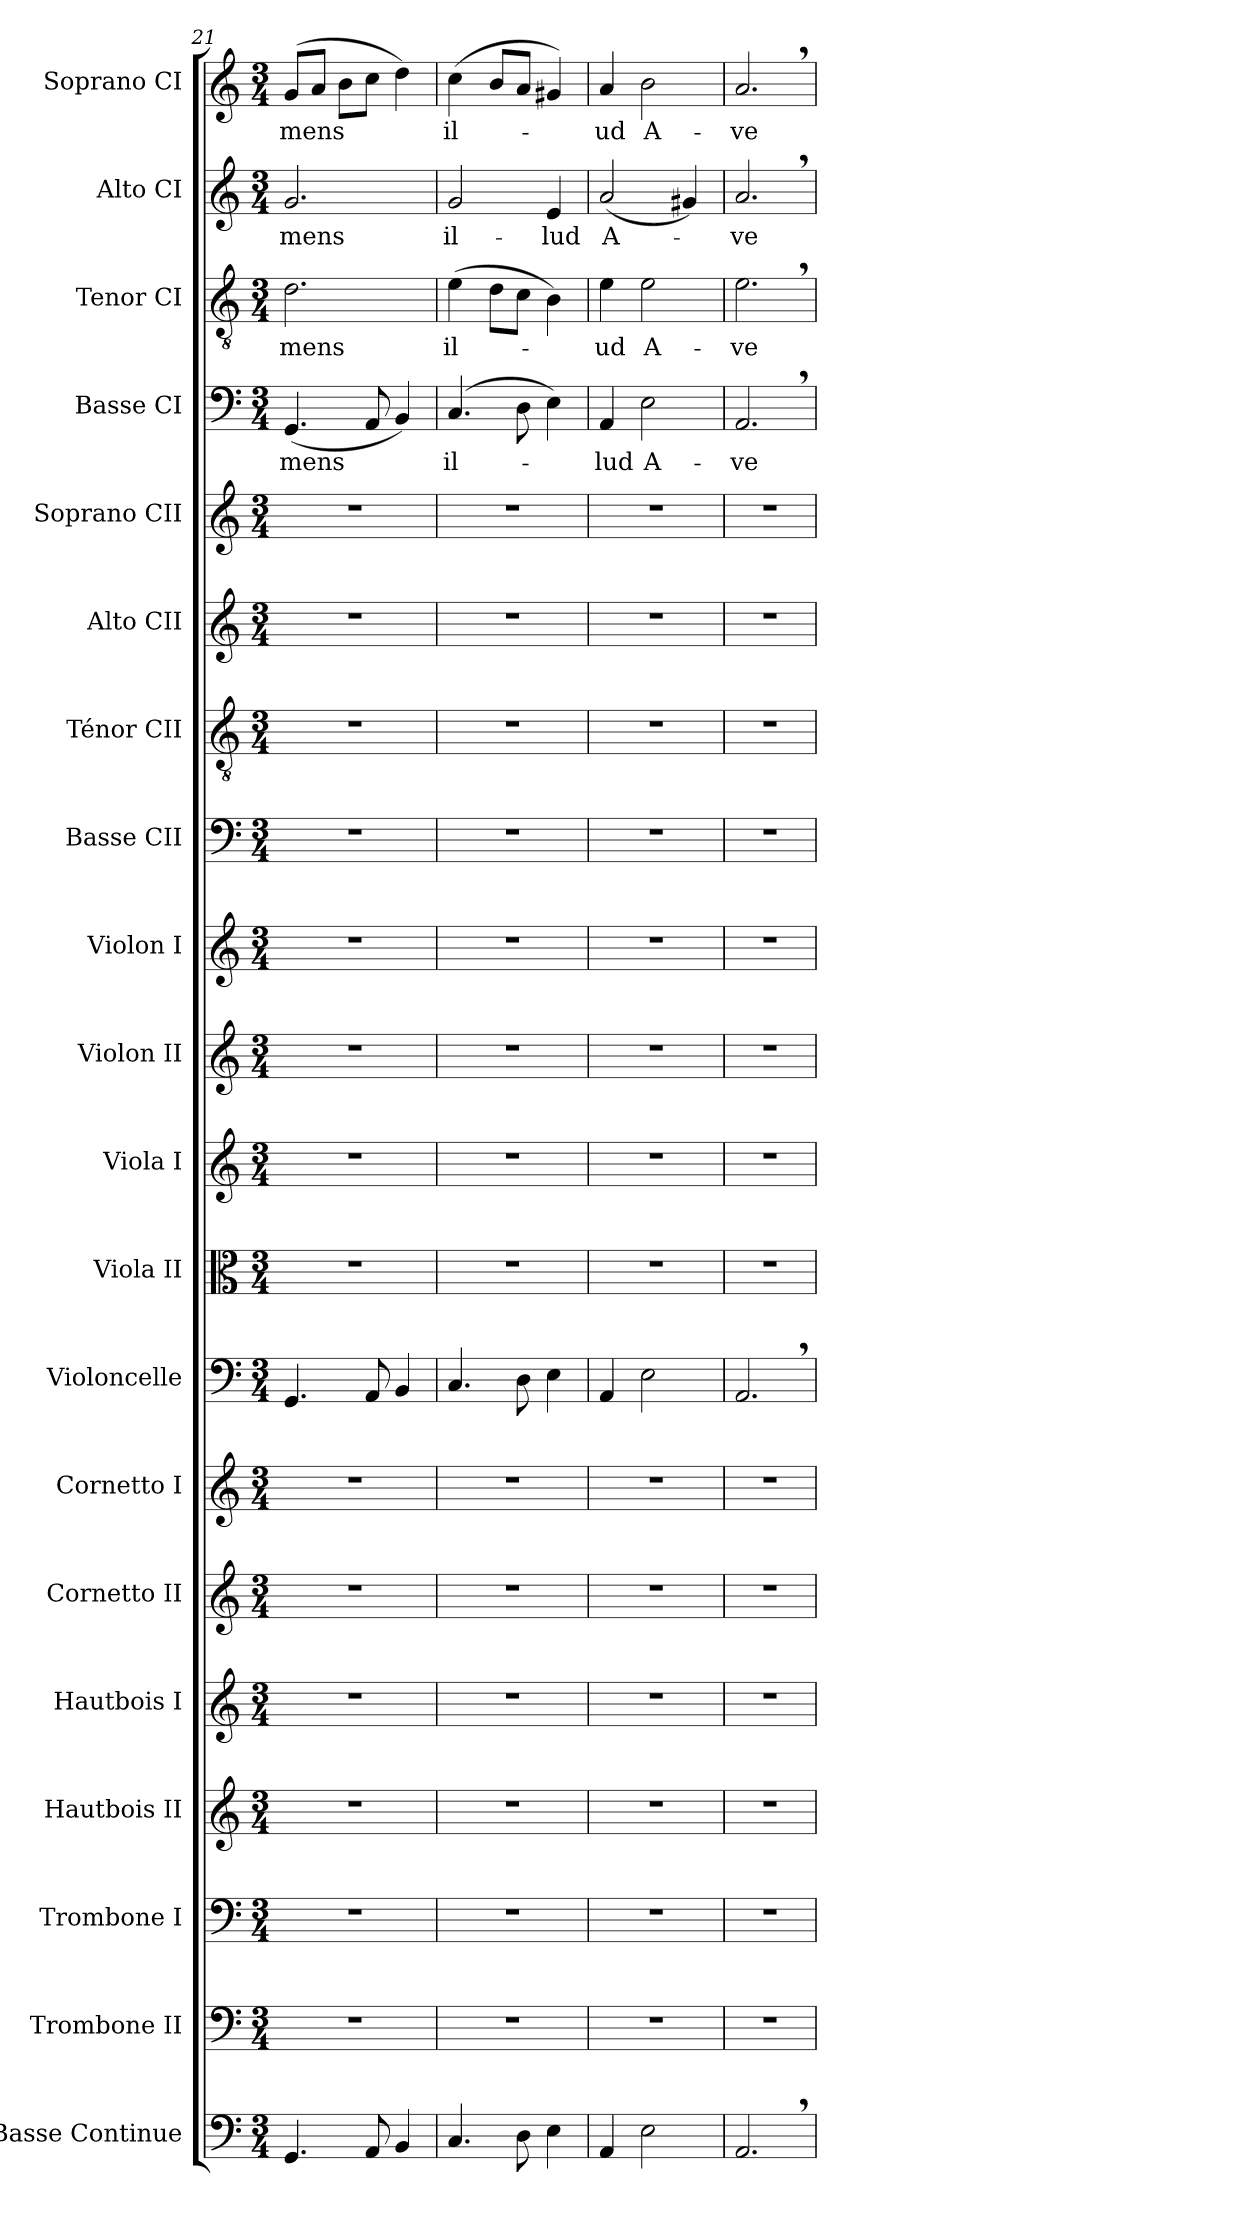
**kern	**kern	**kern	**kern	**kern	**kern	**kern	**kern	**kern	**kern	**kern	**kern	**kern	**kern	**kern	**kern	**kern	**text	**kern	**text	**kern	**text	**kern	**text
*part20	*part19	*part18	*part17	*part16	*part15	*part14	*part13	*part12	*part11	*part10	*part9	*part8	*part7	*part6	*part5	*part4	*part4	*part3	*part3	*part2	*part2	*part1	*part1
*staff20	*staff19	*staff18	*staff17	*staff16	*staff15	*staff14	*staff13	*staff12	*staff11	*staff10	*staff9	*staff8	*staff7	*staff6	*staff5	*staff4	*staff4	*staff3	*staff3	*staff2	*staff2	*staff1	*staff1
*I"Basse Continue	*I"Trombone II	*I"Trombone I	*I"Hautbois II	*I"Hautbois I	*I"Cornetto II	*I"Cornetto I	*I"Violoncelle	*I"Viola II	*I"Viola I	*I"Violon II	*I"Violon I	*I"Basse CII	*I"Ténor CII	*I"Alto CII	*I"Soprano CII	*I"Basse CI	*	*I"Tenor CI	*	*I"Alto CI	*	*I"Soprano CI	*
*I'B.C.	*I'Tbn.II	*I'Tbn.I	*I'Htbs. II	*I'Htbs.I	*I'Cor. II	*I'Cor.I	*I'Vlc	*I'Vla.II	*I'Vla.I	*I'Vln.II	*I'Vln.I	*I'B.CII	*I'T.CII	*I'A.CII	*I'S.CII	*I'B.CI	*	*I'T.CI	*	*I'A .CI	*	*I'S.CI	*
*clefF4	*clefF4	*clefF4	*clefG2	*clefG2	*clefG2	*clefG2	*clefF4	*clefC3	*clefG2	*clefG2	*clefG2	*clefF4	*clefGv2	*clefG2	*clefG2	*clefF4	*	*clefGv2	*	*clefG2	*	*clefG2	*
*k[]	*k[]	*k[]	*k[]	*k[]	*k[]	*k[]	*k[]	*k[]	*k[]	*k[]	*k[]	*k[]	*k[]	*k[]	*k[]	*k[]	*	*k[]	*	*k[]	*	*k[]	*
*M3/4	*M3/4	*M3/4	*M3/4	*M3/4	*M3/4	*M3/4	*M3/4	*M3/4	*M3/4	*M3/4	*M3/4	*M3/4	*M3/4	*M3/4	*M3/4	*M3/4	*	*M3/4	*	*M3/4	*	*M3/4	*
=21	=21	=21	=21	=21	=21	=21	=21	=21	=21	=21	=21	=21	=21	=21	=21	=21	=21	=21	=21	=21	=21	=21	=21
!	!	!	!	!	!	!	!	!	!	!	!	!	!	!	!	!	!LO:LY:b	!	!LO:LY:b	!	!LO:LY:b	!	!LO:LY:b
4.GG/	2.r	2.r	2.r	2.r	2.r	2.r	4.GG/	2.r	2.r	2.r	2.r	2.r	2.r	2.r	2.r	(4.GG/	mens	2.d\	-mens	2.g/	-mens	(8g/L	-mens
.	.	.	.	.	.	.	.	.	.	.	.	.	.	.	.	.	.	.	.	.	.	8a/J	.
.	.	.	.	.	.	.	.	.	.	.	.	.	.	.	.	.	.	.	.	.	.	8b\L	.
8AA/	.	.	.	.	.	.	8AA/	.	.	.	.	.	.	.	.	8AA/	.	.	.	.	.	8cc\J	.
4BB/	.	.	.	.	.	.	4BB/	.	.	.	.	.	.	.	.	4BB/)	.	.	.	.	.	4dd\)	.
=22	=22	=22	=22	=22	=22	=22	=22	=22	=22	=22	=22	=22	=22	=22	=22	=22	=22	=22	=22	=22	=22	=22	=22
!	!	!	!	!	!	!	!	!	!	!	!	!	!	!	!	!	!LO:LY:b	!	!LO:LY:b	!	!LO:LY:b	!	!LO:LY:b
4.C/	2.r	2.r	2.r	2.r	2.r	2.r	4.C/	2.r	2.r	2.r	2.r	2.r	2.r	2.r	2.r	(4.C/	il-	(4e\	il-	2g/	il-	(4cc\	il-
.	.	.	.	.	.	.	.	.	.	.	.	.	.	.	.	.	.	8d\L	.	.	.	8b/L	.
8D\	.	.	.	.	.	.	8D\	.	.	.	.	.	.	.	.	8D\	.	8c\J	.	.	.	8a/J	.
!	!	!	!	!	!	!	!	!	!	!	!	!	!	!	!	!	!	!	!	!	!LO:LY:b	!	!
4E\	.	.	.	.	.	.	4E\	.	.	.	.	.	.	.	.	4E\)	.	4B\)	.	4e/	-lud	4g#X/)	.
=23	=23	=23	=23	=23	=23	=23	=23	=23	=23	=23	=23	=23	=23	=23	=23	=23	=23	=23	=23	=23	=23	=23	=23
!	!	!	!	!	!	!	!	!	!	!	!	!	!	!	!	!	!LO:LY:b	!	!LO:LY:b	!	!LO:LY:b	!	!LO:LY:b
4AA/	2.r	2.r	2.r	2.r	2.r	2.r	4AA/	2.r	2.r	2.r	2.r	2.r	2.r	2.r	2.r	4AA/	-lud	4e\	-ud	(2a/	A-	4a/	-ud
!	!	!	!	!	!	!	!	!	!	!	!	!	!	!	!	!	!LO:LY:b	!	!LO:LY:b	!	!	!	!LO:LY:b
2E\	.	.	.	.	.	.	2E\	.	.	.	.	.	.	.	.	2E\	A-	2e\	A-	.	.	2b\	A-
.	.	.	.	.	.	.	.	.	.	.	.	.	.	.	.	.	.	.	.	4g#X/)	.	.	.
=24	=24	=24	=24	=24	=24	=24	=24	=24	=24	=24	=24	=24	=24	=24	=24	=24	=24	=24	=24	=24	=24	=24	=24
!	!	!	!	!	!	!	!	!	!	!	!	!	!	!	!	!	!LO:LY:b	!	!LO:LY:b	!	!LO:LY:b	!	!LO:LY:b
2.AA,/	2.r	2.r	2.r	2.r	2.r	2.r	2.AA,/	2.r	2.r	2.r	2.r	2.r	2.r	2.r	2.r	2.AA,/	-ve	2.e,\	-ve	2.a,/	-ve	2.a,/	-ve
=	=	=	=	=	=	=	=	=	=	=	=	=	=	=	=	=	=	=	=	=	=	=	=
*-	*-	*-	*-	*-	*-	*-	*-	*-	*-	*-	*-	*-	*-	*-	*-	*-	*-	*-	*-	*-	*-	*-	*-
